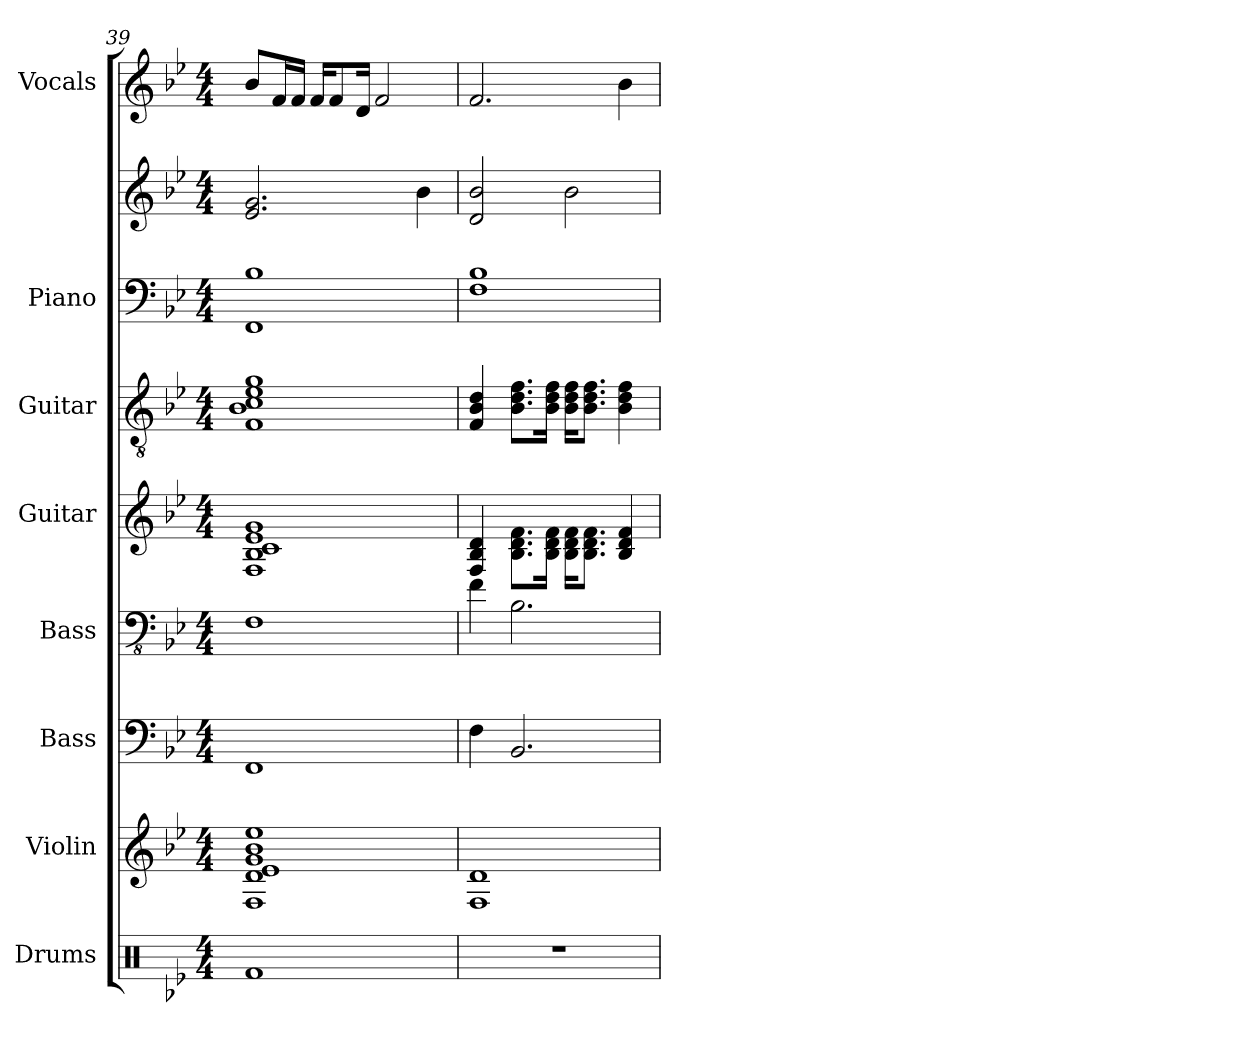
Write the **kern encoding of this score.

**kern	**kern	**kern	**kern	**kern	**kern	**kern	**kern	**kern
*part8	*part7	*part6	*part5	*part4	*part3	*part2	*part2	*part1
*staff9	*staff8	*staff7	*staff6	*staff5	*staff4	*staff3	*staff2	*staff1
*I"Drums	*I"Violin	*I"Bass	*I"Bass	*I"Guitar	*I"Guitar	*I"Piano	*	*I"Vocals
*clefX	*clefG2	*	*clefFv4	*	*clefGv2	*clefF4	*clefG2	*clefG2
*k[b-e-]	*k[b-e-]	*k[b-e-]	*k[b-e-]	*k[b-e-]	*k[b-e-]	*k[b-e-]	*k[b-e-]	*k[b-e-]
*B-:	*B-:	*B-:	*B-:	*B-:	*B-:	*B-:	*B-:	*B-:
*M4/4	*M4/4	*M4/4	*M4/4	*M4/4	*M4/4	*M4/4	*M4/4	*M4/4
=39	=39	=39	=39	=39	=39	=39	=39	=39
1Rf	1g 1b- 1ee- 1F 1d 1e-	1FF	1FF	1g 1F 1B- 1c 1e-	1g 1F 1B- 1c 1e-	1FF 1B-	2.g 2.e-	8b-/L
.	.	.	.	.	.	.	.	16f/L
.	.	.	.	.	.	.	.	16f/JJ
.	.	.	.	.	.	.	.	16f/KL
.	.	.	.	.	.	.	.	8f/
.	.	.	.	.	.	.	.	16d/Jk
.	.	.	.	.	.	.	.	2f
.	.	.	.	.	.	.	4b-	.
=40	=40	=40	=40	=40	=40	=40	=40	=40
1r	1F 1d	4F	4F	4B- 4F 4d	4B- 4F 4d	1B- 1F	2d 2b-	2.f
.	.	2.BB-	2.BB-	8.f\ 8.B-\ 8.d\L	8.f\ 8.B-\ 8.d\L	.	.	.
.	.	.	.	16f\ 16B-\ 16d\Jk	16f\ 16B-\ 16d\Jk	.	.	.
.	.	.	.	16f\ 16B-\ 16d\KL	16f\ 16B-\ 16d\KL	.	2b-	.
.	.	.	.	8.f\ 8.B-\ 8.d\J	8.f\ 8.B-\ 8.d\J	.	.	.
.	.	.	.	4f 4B- 4d	4f 4B- 4d	.	.	4b-
=	=	=	=	=	=	=	=	=
*-	*-	*-	*-	*-	*-	*-	*-	*-
